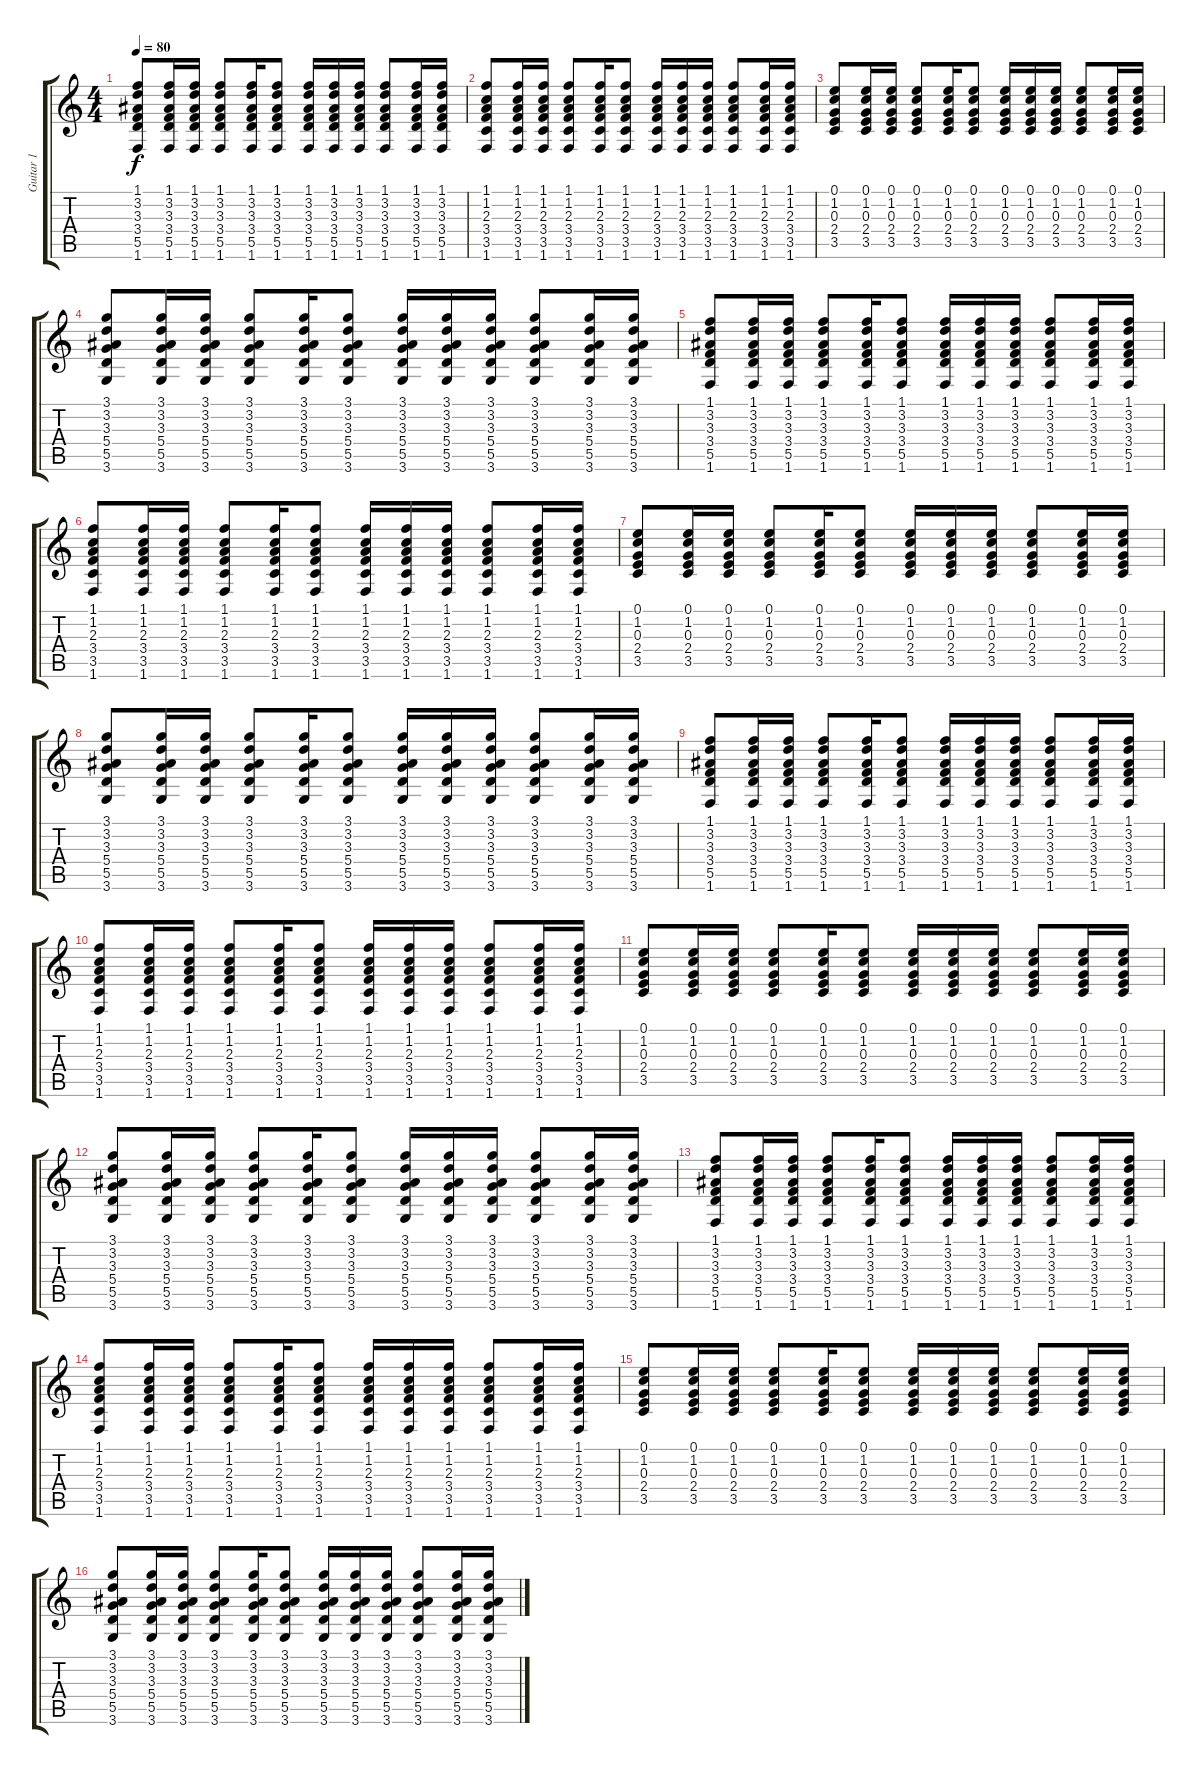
\track ("Guitar 1" "Guitar 1") {instrument acousticguitarsteel}
\staff {score tabs}
\tuning (E4 B3 G3 D3 A2 E2) {hide}
\ts (4 4)
\tempo 80
\clef g2
\ks c
(1.1 3.2 3.3 3.4 5.5 1.6).8{dy f} (1.1 3.2 3.3 3.4 5.5 1.6).16 (1.1 3.2 3.3 3.4 5.5 1.6).16 (1.1 3.2 3.3 3.4 5.5 1.6).8 (1.1 3.2 3.3 3.4 5.5 1.6).16 (1.1 3.2 3.3 3.4 5.5 1.6).8 (1.1 3.2 3.3 3.4 5.5 1.6).16 (1.1 3.2 3.3 3.4 5.5 1.6).16 (1.1 3.2 3.3 3.4 5.5 1.6).16 (1.1 3.2 3.3 3.4 5.5 1.6).8 (1.1 3.2 3.3 3.4 5.5 1.6).16 (1.1 3.2 3.3 3.4 5.5 1.6).16 |
(1.1 1.2 2.3 3.4 3.5 1.6).8 (1.1 1.2 2.3 3.4 3.5 1.6).16 (1.1 1.2 2.3 3.4 3.5 1.6).16 (1.1 1.2 2.3 3.4 3.5 1.6).8 (1.1 1.2 2.3 3.4 3.5 1.6).16 (1.1 1.2 2.3 3.4 3.5 1.6).8 (1.1 1.2 2.3 3.4 3.5 1.6).16 (1.1 1.2 2.3 3.4 3.5 1.6).16 (1.1 1.2 2.3 3.4 3.5 1.6).16 (1.1 1.2 2.3 3.4 3.5 1.6).8 (1.1 1.2 2.3 3.4 3.5 1.6).16 (1.1 1.2 2.3 3.4 3.5 1.6).16 |
(0.1 1.2 0.3 2.4 3.5).8 (0.1 1.2 0.3 2.4 3.5).16 (0.1 1.2 0.3 2.4 3.5).16 (0.1 1.2 0.3 2.4 3.5).8 (0.1 1.2 0.3 2.4 3.5).16 (0.1 1.2 0.3 2.4 3.5).8 (0.1 1.2 0.3 2.4 3.5).16 (0.1 1.2 0.3 2.4 3.5).16 (0.1 1.2 0.3 2.4 3.5).16 (0.1 1.2 0.3 2.4 3.5).8 (0.1 1.2 0.3 2.4 3.5).16 (0.1 1.2 0.3 2.4 3.5).16 |
(3.1 3.2 3.3 5.4 5.5 3.6).8 (3.1 3.2 3.3 5.4 5.5 3.6).16 (3.1 3.2 3.3 5.4 5.5 3.6).16 (3.1 3.2 3.3 5.4 5.5 3.6).8 (3.1 3.2 3.3 5.4 5.5 3.6).16 (3.1 3.2 3.3 5.4 5.5 3.6).8 (3.1 3.2 3.3 5.4 5.5 3.6).16 (3.1 3.2 3.3 5.4 5.5 3.6).16 (3.1 3.2 3.3 5.4 5.5 3.6).16 (3.1 3.2 3.3 5.4 5.5 3.6).8 (3.1 3.2 3.3 5.4 5.5 3.6).16 (3.1 3.2 3.3 5.4 5.5 3.6).16 |
(1.1 3.2 3.3 3.4 5.5 1.6).8 (1.1 3.2 3.3 3.4 5.5 1.6).16 (1.1 3.2 3.3 3.4 5.5 1.6).16 (1.1 3.2 3.3 3.4 5.5 1.6).8 (1.1 3.2 3.3 3.4 5.5 1.6).16 (1.1 3.2 3.3 3.4 5.5 1.6).8 (1.1 3.2 3.3 3.4 5.5 1.6).16 (1.1 3.2 3.3 3.4 5.5 1.6).16 (1.1 3.2 3.3 3.4 5.5 1.6).16 (1.1 3.2 3.3 3.4 5.5 1.6).8 (1.1 3.2 3.3 3.4 5.5 1.6).16 (1.1 3.2 3.3 3.4 5.5 1.6).16 |
(1.1 1.2 2.3 3.4 3.5 1.6).8 (1.1 1.2 2.3 3.4 3.5 1.6).16 (1.1 1.2 2.3 3.4 3.5 1.6).16 (1.1 1.2 2.3 3.4 3.5 1.6).8 (1.1 1.2 2.3 3.4 3.5 1.6).16 (1.1 1.2 2.3 3.4 3.5 1.6).8 (1.1 1.2 2.3 3.4 3.5 1.6).16 (1.1 1.2 2.3 3.4 3.5 1.6).16 (1.1 1.2 2.3 3.4 3.5 1.6).16 (1.1 1.2 2.3 3.4 3.5 1.6).8 (1.1 1.2 2.3 3.4 3.5 1.6).16 (1.1 1.2 2.3 3.4 3.5 1.6).16 |
(0.1 1.2 0.3 2.4 3.5).8 (0.1 1.2 0.3 2.4 3.5).16 (0.1 1.2 0.3 2.4 3.5).16 (0.1 1.2 0.3 2.4 3.5).8 (0.1 1.2 0.3 2.4 3.5).16 (0.1 1.2 0.3 2.4 3.5).8 (0.1 1.2 0.3 2.4 3.5).16 (0.1 1.2 0.3 2.4 3.5).16 (0.1 1.2 0.3 2.4 3.5).16 (0.1 1.2 0.3 2.4 3.5).8 (0.1 1.2 0.3 2.4 3.5).16 (0.1 1.2 0.3 2.4 3.5).16 |
(3.1 3.2 3.3 5.4 5.5 3.6).8 (3.1 3.2 3.3 5.4 5.5 3.6).16 (3.1 3.2 3.3 5.4 5.5 3.6).16 (3.1 3.2 3.3 5.4 5.5 3.6).8 (3.1 3.2 3.3 5.4 5.5 3.6).16 (3.1 3.2 3.3 5.4 5.5 3.6).8 (3.1 3.2 3.3 5.4 5.5 3.6).16 (3.1 3.2 3.3 5.4 5.5 3.6).16 (3.1 3.2 3.3 5.4 5.5 3.6).16 (3.1 3.2 3.3 5.4 5.5 3.6).8 (3.1 3.2 3.3 5.4 5.5 3.6).16 (3.1 3.2 3.3 5.4 5.5 3.6).16 |
(1.1 3.2 3.3 3.4 5.5 1.6).8 (1.1 3.2 3.3 3.4 5.5 1.6).16 (1.1 3.2 3.3 3.4 5.5 1.6).16 (1.1 3.2 3.3 3.4 5.5 1.6).8 (1.1 3.2 3.3 3.4 5.5 1.6).16 (1.1 3.2 3.3 3.4 5.5 1.6).8 (1.1 3.2 3.3 3.4 5.5 1.6).16 (1.1 3.2 3.3 3.4 5.5 1.6).16 (1.1 3.2 3.3 3.4 5.5 1.6).16 (1.1 3.2 3.3 3.4 5.5 1.6).8 (1.1 3.2 3.3 3.4 5.5 1.6).16 (1.1 3.2 3.3 3.4 5.5 1.6).16 |
(1.1 1.2 2.3 3.4 3.5 1.6).8 (1.1 1.2 2.3 3.4 3.5 1.6).16 (1.1 1.2 2.3 3.4 3.5 1.6).16 (1.1 1.2 2.3 3.4 3.5 1.6).8 (1.1 1.2 2.3 3.4 3.5 1.6).16 (1.1 1.2 2.3 3.4 3.5 1.6).8 (1.1 1.2 2.3 3.4 3.5 1.6).16 (1.1 1.2 2.3 3.4 3.5 1.6).16 (1.1 1.2 2.3 3.4 3.5 1.6).16 (1.1 1.2 2.3 3.4 3.5 1.6).8 (1.1 1.2 2.3 3.4 3.5 1.6).16 (1.1 1.2 2.3 3.4 3.5 1.6).16 |
(0.1 1.2 0.3 2.4 3.5).8 (0.1 1.2 0.3 2.4 3.5).16 (0.1 1.2 0.3 2.4 3.5).16 (0.1 1.2 0.3 2.4 3.5).8 (0.1 1.2 0.3 2.4 3.5).16 (0.1 1.2 0.3 2.4 3.5).8 (0.1 1.2 0.3 2.4 3.5).16 (0.1 1.2 0.3 2.4 3.5).16 (0.1 1.2 0.3 2.4 3.5).16 (0.1 1.2 0.3 2.4 3.5).8 (0.1 1.2 0.3 2.4 3.5).16 (0.1 1.2 0.3 2.4 3.5).16 |
(3.1 3.2 3.3 5.4 5.5 3.6).8 (3.1 3.2 3.3 5.4 5.5 3.6).16 (3.1 3.2 3.3 5.4 5.5 3.6).16 (3.1 3.2 3.3 5.4 5.5 3.6).8 (3.1 3.2 3.3 5.4 5.5 3.6).16 (3.1 3.2 3.3 5.4 5.5 3.6).8 (3.1 3.2 3.3 5.4 5.5 3.6).16 (3.1 3.2 3.3 5.4 5.5 3.6).16 (3.1 3.2 3.3 5.4 5.5 3.6).16 (3.1 3.2 3.3 5.4 5.5 3.6).8 (3.1 3.2 3.3 5.4 5.5 3.6).16 (3.1 3.2 3.3 5.4 5.5 3.6).16 |
(1.1 3.2 3.3 3.4 5.5 1.6).8 (1.1 3.2 3.3 3.4 5.5 1.6).16 (1.1 3.2 3.3 3.4 5.5 1.6).16 (1.1 3.2 3.3 3.4 5.5 1.6).8 (1.1 3.2 3.3 3.4 5.5 1.6).16 (1.1 3.2 3.3 3.4 5.5 1.6).8 (1.1 3.2 3.3 3.4 5.5 1.6).16 (1.1 3.2 3.3 3.4 5.5 1.6).16 (1.1 3.2 3.3 3.4 5.5 1.6).16 (1.1 3.2 3.3 3.4 5.5 1.6).8 (1.1 3.2 3.3 3.4 5.5 1.6).16 (1.1 3.2 3.3 3.4 5.5 1.6).16 |
(1.1 1.2 2.3 3.4 3.5 1.6).8 (1.1 1.2 2.3 3.4 3.5 1.6).16 (1.1 1.2 2.3 3.4 3.5 1.6).16 (1.1 1.2 2.3 3.4 3.5 1.6).8 (1.1 1.2 2.3 3.4 3.5 1.6).16 (1.1 1.2 2.3 3.4 3.5 1.6).8 (1.1 1.2 2.3 3.4 3.5 1.6).16 (1.1 1.2 2.3 3.4 3.5 1.6).16 (1.1 1.2 2.3 3.4 3.5 1.6).16 (1.1 1.2 2.3 3.4 3.5 1.6).8 (1.1 1.2 2.3 3.4 3.5 1.6).16 (1.1 1.2 2.3 3.4 3.5 1.6).16 |
(0.1 1.2 0.3 2.4 3.5).8 (0.1 1.2 0.3 2.4 3.5).16 (0.1 1.2 0.3 2.4 3.5).16 (0.1 1.2 0.3 2.4 3.5).8 (0.1 1.2 0.3 2.4 3.5).16 (0.1 1.2 0.3 2.4 3.5).8 (0.1 1.2 0.3 2.4 3.5).16 (0.1 1.2 0.3 2.4 3.5).16 (0.1 1.2 0.3 2.4 3.5).16 (0.1 1.2 0.3 2.4 3.5).8 (0.1 1.2 0.3 2.4 3.5).16 (0.1 1.2 0.3 2.4 3.5).16 |
(3.1 3.2 3.3 5.4 5.5 3.6).8 (3.1 3.2 3.3 5.4 5.5 3.6).16 (3.1 3.2 3.3 5.4 5.5 3.6).16 (3.1 3.2 3.3 5.4 5.5 3.6).8 (3.1 3.2 3.3 5.4 5.5 3.6).16 (3.1 3.2 3.3 5.4 5.5 3.6).8 (3.1 3.2 3.3 5.4 5.5 3.6).16 (3.1 3.2 3.3 5.4 5.5 3.6).16 (3.1 3.2 3.3 5.4 5.5 3.6).16 (3.1 3.2 3.3 5.4 5.5 3.6).8 (3.1 3.2 3.3 5.4 5.5 3.6).16 (3.1 3.2 3.3 5.4 5.5 3.6).16
